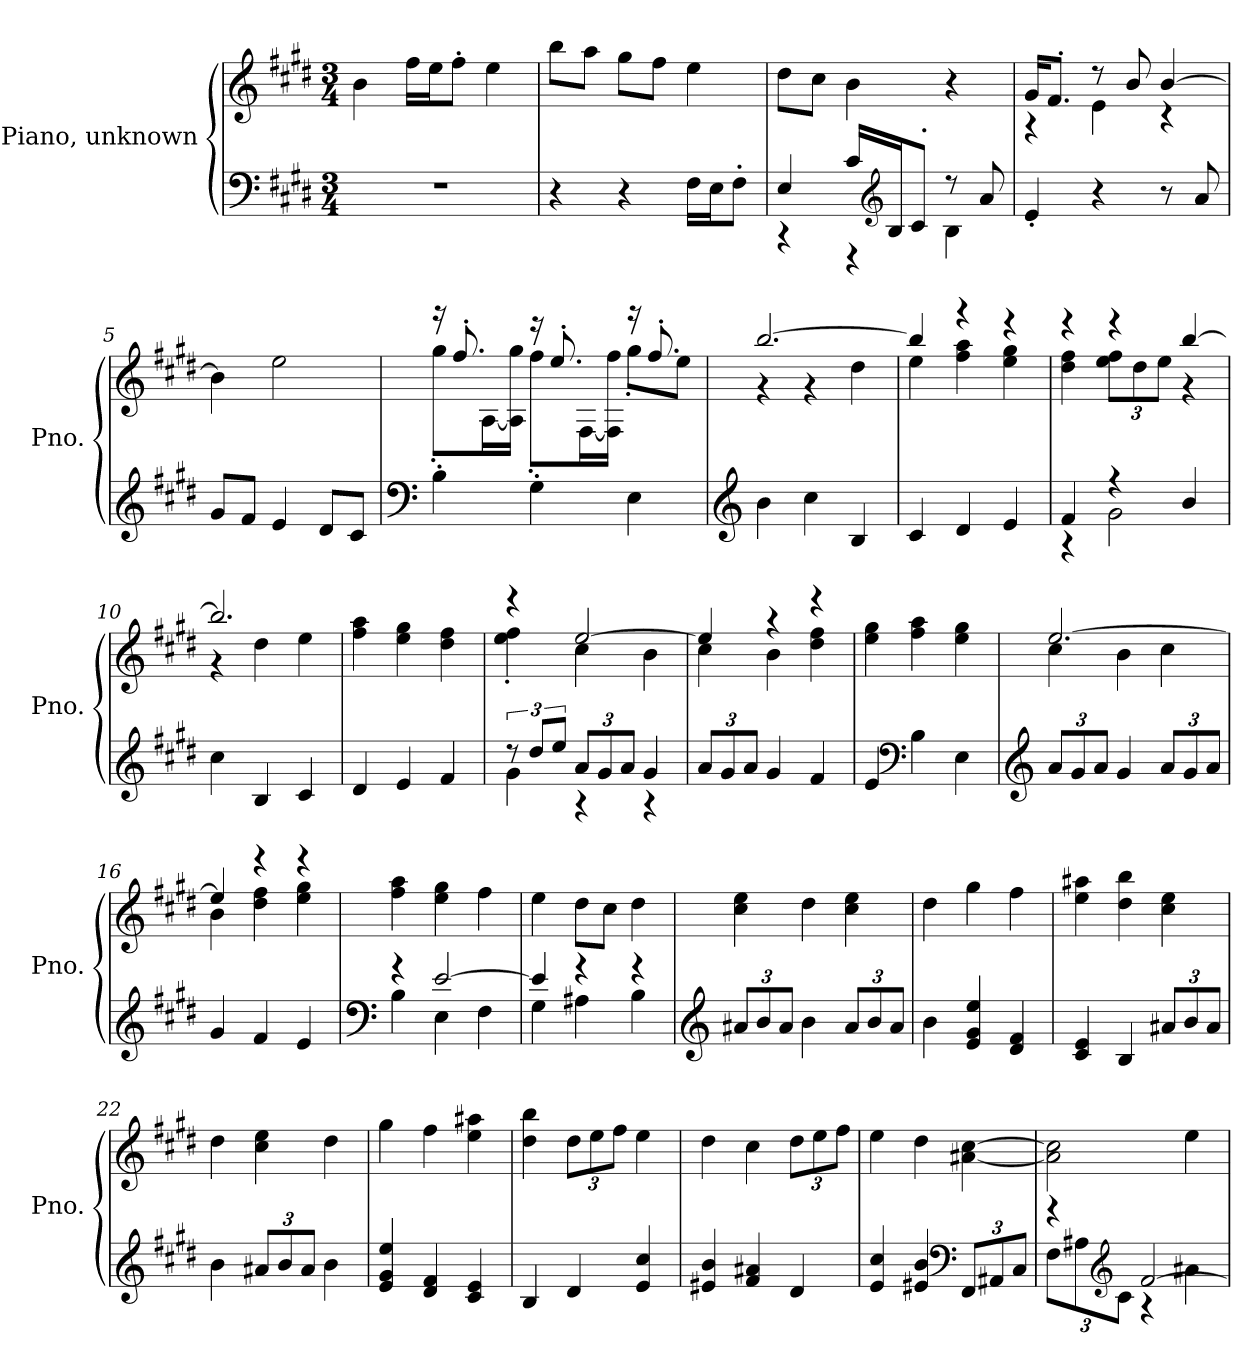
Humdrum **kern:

**kern	**kern
*part1	*part1
*staff2	*staff1
*I"Piano, unknown	*
*I'Pno.	*
*clefF4	*clefG2
*k[f#c#g#d#]	*k[f#c#g#d#]
*M3/4	*M3/4
*MM180	*MM180
=1	=1
2.r	4b\
.	16ff#\LL
.	16ee\J
.	8ff#'\J
.	4ee\
=2	=2
4r	8bb\L
.	8aa\J
4r	8gg#\L
.	8ff#\J
16F#\LL	4ee\
16E\J	.
8F#'\J	.
=3	=3
*^	*
4E/	4r	8dd#\L
.	.	8cc#\J
16c#/LL	4r	4b\
*clefG2	*	*
16B/J	.	.
8c#'/J	.	.
8r	4B\	4r
8a/	.	.
*v	*v	*
=4	=4
*	*^
4e'/	16g#/KL	4r
.	8.f#'/J	.
4r	8r	4e\
.	8b/	.
8r	[4b/	4r
8a/	.	.
*	*v	*v
=5	=5
8g#/L	4b\]
8f#/J	.
4e/	2ee\
8d#/L	.
8c#/J	.
!!LO:LB:g=z
=6	=6
*clefF4	*
*	*^
4B'\	16r	8gg#'\L
.	8.ff#'/	.
.	.	[16A\L
.	.	16A\] 16gg#\JJ
4G#'\	16r	8ff#'\L
.	8.ee'/	.
.	.	[16F#\L
.	.	16F#\] 16ff#\JJ
4E\	16r	8gg#'\L
.	8.ff#'/	.
.	.	8ee\J
=7	=7	=7
*clefG2	*	*
4b\	[2.bb/	4r
4cc#\	.	4r
4B/	.	4dd#\
=8	=8	=8
4c#/	4bb/]	4ee\
4d#/	4r	4ff#\ 4aa\
4e/	4r	4ee\ 4gg#\
=9	=9	=9
*^	*	*
4f#/	4r	4r	4dd#\ 4ff#\
*	*	*	*Xbrackettup
4r	2g#\	4r	12ee\ 12ff#\L
.	.	.	12dd#\
.	.	.	12ee\J
4b/	.	[4bb/	4r
*v	*v	*	*
=10	=10	=10
4cc#\	2.bb/]	4r
4B/	.	4dd#\
4c#/	.	4ee\
*	*v	*v
=11	=11
4d#/	4ff#\ 4aa\
4e/	4ee\ 4gg#\
4f#/	4dd#\ 4ff#\
!!LO:LB:g=z
=12	=12
*^	*^
12r	4g#\	4r	4ee\' 4ff#\'
12dd#/L	.	.	.
12ee/J	.	.	.
*Xbrackettup	*	*	*
12a/L	4r	[2ee/	4cc#\
12g#/	.	.	.
12a/J	.	.	.
4g#/	4r	.	4b\
*v	*v	*	*
=13	=13	=13
12a/L	4ee/]	4cc#\
12g#/	.	.
12a/J	.	.
4g#/	4r	4b\
4f#/	4r	4dd#\ 4ff#\
*	*v	*v
=14	=14
4e/	4ee\ 4gg#\
*clefF4	*
4B\	4ff#\ 4aa\
4E\	4ee\ 4gg#\
=15	=15
*clefG2	*
*	*^
12a/L	[2.ee/	4cc#\
12g#/	.	.
12a/J	.	.
4g#/	.	4b\
12a/L	.	4cc#\
12g#/	.	.
12a/J	.	.
=16	=16	=16
4g#/	4ee/]	4b\
4f#/	4r	4dd#\ 4ff#\
4e/	4r	4ee\ 4gg#\
*	*v	*v
=17	=17
*clefF4	*
*^	*
4r	4B\	4ff#\ 4aa\
[2e/	4E\	4ee\ 4gg#\
.	4F#\	4ff#\
!!LO:LB:g=z
=18	=18	=18
4e/]	4G#\	4ee\
4r	4A#X\	8dd#\L
.	.	8cc#\J
4r	4B\	4dd#\
*v	*v	*
=19	=19
*clefG2	*
12a#X/L	4cc#\ 4ee\
12b/	.
12a#/J	.
4b\	4dd#\
12a#/L	4cc#\ 4ee\
12b/	.
12a#/J	.
=20	=20
4b\	4dd#\
4e/ 4g#/ 4ee/	4gg#\
4d#/ 4f#/	4ff#\
=21	=21
4c#/ 4e/	4ee\ 4aa#X\
4B/	4dd#\ 4bb\
12a#X/L	4cc#\ 4ee\
12b/	.
12a#/J	.
=22	=22
4b\	4dd#\
12a#X/L	4cc#\ 4ee\
12b/	.
12a#/J	.
4b\	4dd#\
=23	=23
4e/ 4g#/ 4ee/	4gg#\
4d#/ 4f#/	4ff#\
4c#/ 4e/	4ee\ 4aa#X\
!!LO:LB:g=z
=24	=24
4B/	4dd#\ 4bb\
4d#/	12dd#\L
.	12ee\
.	12ff#\J
4e/ 4cc#/	4ee\
=25	=25
4e#X/ 4b/	4dd#\
4f#/ 4a#X/	4cc#\
4d#/	12dd#\L
.	12ee\
.	12ff#\J
=26	=26
4e/ 4cc#/	4ee\
4e#X/ 4b/	4dd#\
*clefF4	*
12FF#/L	[4a#X\ [4cc#\
12AA#X/	.
12C#/J	.
=27	=27
*^	*
4r	12F#\L	2a#\] 2cc#\]
.	12A#X\	.
*clefG2	*	*
.	12c#\J	.
[2f#/	4r	.
.	4a#X\	4ee\
*v	*v	*
=	=
*-	*-
